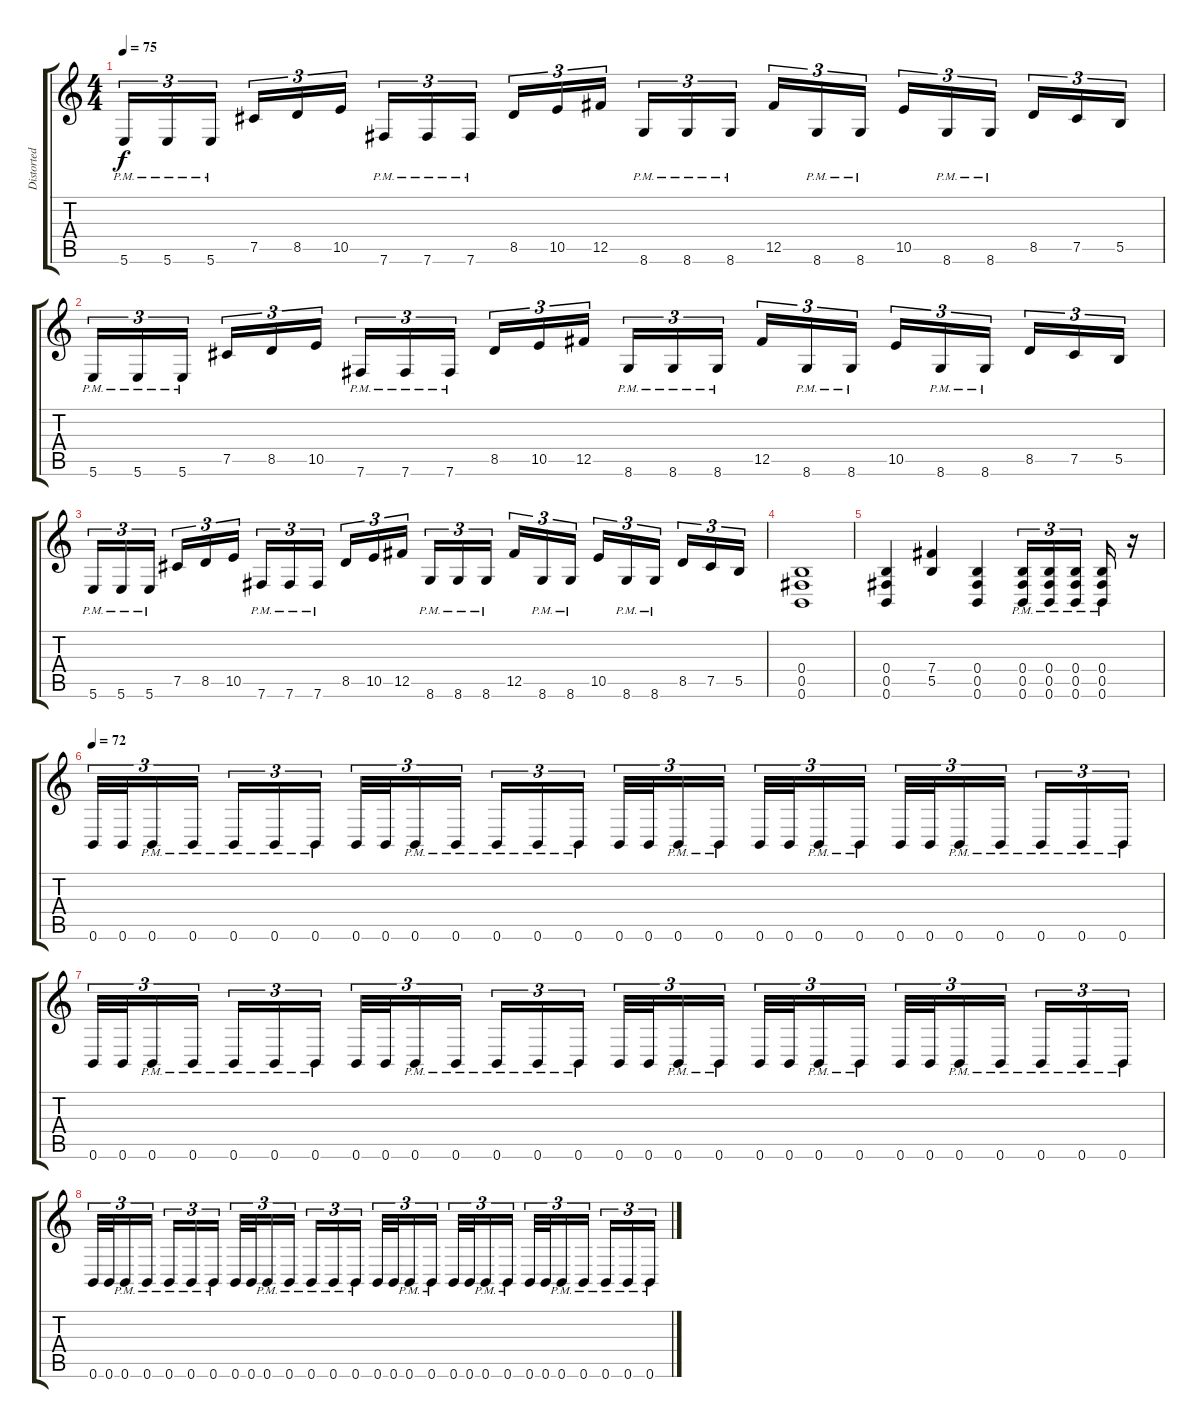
\track ("Distorted Left" "Distorted ") {instrument distortionguitar}
\staff {score tabs}
\tuning (Db4 Ab3 E3 B2 Gb2 B1) {hide}
\ts (4 4)
\tempo 75
\clef g2
\ks c
5.6{pm}.16{tu (3 2) dy f} 5.6{pm}.16{tu (3 2)} 5.6{pm}.16{tu (3 2)} 7.5.16{tu (3 2)} 8.5.16{tu (3 2)} 10.5.16{tu (3 2)} 7.6{pm}.16{tu (3 2)} 7.6{pm}.16{tu (3 2)} 7.6{pm}.16{tu (3 2)} 8.5.16{tu (3 2)} 10.5.16{tu (3 2)} 12.5.16{tu (3 2)} 8.6{pm}.16{tu (3 2)} 8.6{pm}.16{tu (3 2)} 8.6{pm}.16{tu (3 2)} 12.5.16{tu (3 2)} 8.6{pm}.16{tu (3 2)} 8.6{pm}.16{tu (3 2)} 10.5.16{tu (3 2)} 8.6{pm}.16{tu (3 2)} 8.6{pm}.16{tu (3 2)} 8.5.16{tu (3 2)} 7.5.16{tu (3 2)} 5.5.16{tu (3 2)} |
5.6{pm}.16{tu (3 2)} 5.6{pm}.16{tu (3 2)} 5.6{pm}.16{tu (3 2)} 7.5.16{tu (3 2)} 8.5.16{tu (3 2)} 10.5.16{tu (3 2)} 7.6{pm}.16{tu (3 2)} 7.6{pm}.16{tu (3 2)} 7.6{pm}.16{tu (3 2)} 8.5.16{tu (3 2)} 10.5.16{tu (3 2)} 12.5.16{tu (3 2)} 8.6{pm}.16{tu (3 2)} 8.6{pm}.16{tu (3 2)} 8.6{pm}.16{tu (3 2)} 12.5.16{tu (3 2)} 8.6{pm}.16{tu (3 2)} 8.6{pm}.16{tu (3 2)} 10.5.16{tu (3 2)} 8.6{pm}.16{tu (3 2)} 8.6{pm}.16{tu (3 2)} 8.5.16{tu (3 2)} 7.5.16{tu (3 2)} 5.5.16{tu (3 2)} |
5.6{pm}.16{tu (3 2)} 5.6{pm}.16{tu (3 2)} 5.6{pm}.16{tu (3 2)} 7.5.16{tu (3 2)} 8.5.16{tu (3 2)} 10.5.16{tu (3 2)} 7.6{pm}.16{tu (3 2)} 7.6{pm}.16{tu (3 2)} 7.6{pm}.16{tu (3 2)} 8.5.16{tu (3 2)} 10.5.16{tu (3 2)} 12.5.16{tu (3 2)} 8.6{pm}.16{tu (3 2)} 8.6{pm}.16{tu (3 2)} 8.6{pm}.16{tu (3 2)} 12.5.16{tu (3 2)} 8.6{pm}.16{tu (3 2)} 8.6{pm}.16{tu (3 2)} 10.5.16{tu (3 2)} 8.6{pm}.16{tu (3 2)} 8.6{pm}.16{tu (3 2)} 8.5.16{tu (3 2)} 7.5.16{tu (3 2)} 5.5.16{tu (3 2)} |
(0.4 0.5 0.6).1 |
(0.4 0.5 0.6).4 (7.4 5.5).4 (0.4 0.5 0.6).4 (0.4{pm} 0.5{pm} 0.6{pm}).16{tu (3 2)} (0.4{pm} 0.5{pm} 0.6{pm}).16{tu (3 2)} (0.4{pm} 0.5{pm} 0.6{pm}).16{tu (3 2)} (0.4{pm} 0.5{pm} 0.6{pm}).16 r.16 |
\tempo 72
0.6.32{tu (3 2)} 0.6.32{tu (3 2)} 0.6{pm}.16{tu (3 2)} 0.6{pm}.16{tu (3 2)} 0.6{pm}.16{tu (3 2)} 0.6{pm}.16{tu (3 2)} 0.6{pm}.16{tu (3 2)} 0.6.32{tu (3 2)} 0.6.32{tu (3 2)} 0.6{pm}.16{tu (3 2)} 0.6{pm}.16{tu (3 2)} 0.6{pm}.16{tu (3 2)} 0.6{pm}.16{tu (3 2)} 0.6{pm}.16{tu (3 2)} 0.6.32{tu (3 2)} 0.6.32{tu (3 2)} 0.6{pm}.16{tu (3 2)} 0.6{pm}.16{tu (3 2)} 0.6.32{tu (3 2)} 0.6.32{tu (3 2)} 0.6{pm}.16{tu (3 2)} 0.6{pm}.16{tu (3 2)} 0.6.32{tu (3 2)} 0.6.32{tu (3 2)} 0.6{pm}.16{tu (3 2)} 0.6{pm}.16{tu (3 2)} 0.6{pm}.16{tu (3 2)} 0.6{pm}.16{tu (3 2)} 0.6{pm}.16{tu (3 2)} |
0.6.32{tu (3 2)} 0.6.32{tu (3 2)} 0.6{pm}.16{tu (3 2)} 0.6{pm}.16{tu (3 2)} 0.6{pm}.16{tu (3 2)} 0.6{pm}.16{tu (3 2)} 0.6{pm}.16{tu (3 2)} 0.6.32{tu (3 2)} 0.6.32{tu (3 2)} 0.6{pm}.16{tu (3 2)} 0.6{pm}.16{tu (3 2)} 0.6{pm}.16{tu (3 2)} 0.6{pm}.16{tu (3 2)} 0.6{pm}.16{tu (3 2)} 0.6.32{tu (3 2)} 0.6.32{tu (3 2)} 0.6{pm}.16{tu (3 2)} 0.6{pm}.16{tu (3 2)} 0.6.32{tu (3 2)} 0.6.32{tu (3 2)} 0.6{pm}.16{tu (3 2)} 0.6{pm}.16{tu (3 2)} 0.6.32{tu (3 2)} 0.6.32{tu (3 2)} 0.6{pm}.16{tu (3 2)} 0.6{pm}.16{tu (3 2)} 0.6{pm}.16{tu (3 2)} 0.6{pm}.16{tu (3 2)} 0.6{pm}.16{tu (3 2)} |
0.6.32{tu (3 2)} 0.6.32{tu (3 2)} 0.6{pm}.16{tu (3 2)} 0.6{pm}.16{tu (3 2)} 0.6{pm}.16{tu (3 2)} 0.6{pm}.16{tu (3 2)} 0.6{pm}.16{tu (3 2)} 0.6.32{tu (3 2)} 0.6.32{tu (3 2)} 0.6{pm}.16{tu (3 2)} 0.6{pm}.16{tu (3 2)} 0.6{pm}.16{tu (3 2)} 0.6{pm}.16{tu (3 2)} 0.6{pm}.16{tu (3 2)} 0.6.32{tu (3 2)} 0.6.32{tu (3 2)} 0.6{pm}.16{tu (3 2)} 0.6{pm}.16{tu (3 2)} 0.6.32{tu (3 2)} 0.6.32{tu (3 2)} 0.6{pm}.16{tu (3 2)} 0.6{pm}.16{tu (3 2)} 0.6.32{tu (3 2)} 0.6.32{tu (3 2)} 0.6{pm}.16{tu (3 2)} 0.6{pm}.16{tu (3 2)} 0.6{pm}.16{tu (3 2)} 0.6{pm}.16{tu (3 2)} 0.6{pm}.16{tu (3 2)}
